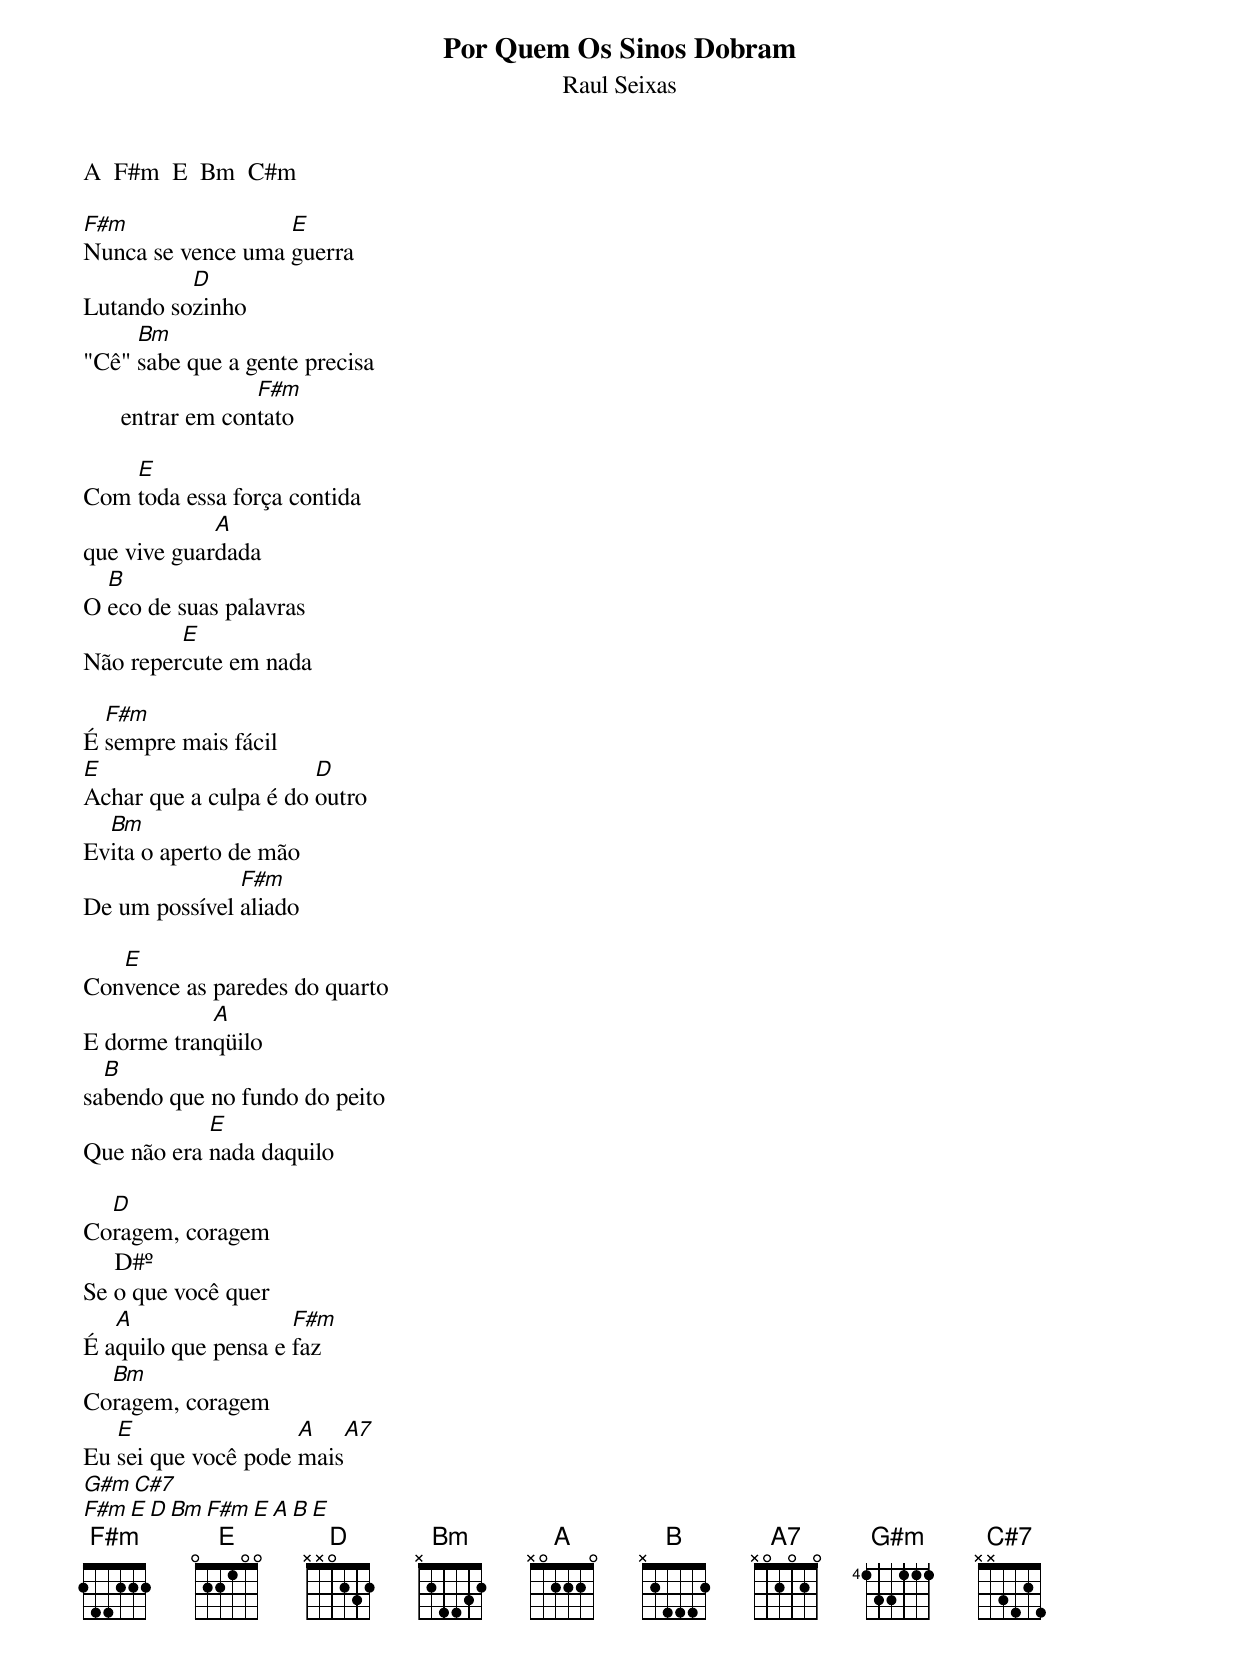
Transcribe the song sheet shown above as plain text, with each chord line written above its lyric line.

Por Quem Os Sinos Dobram
Raul Seixas

A  F#m  E  Bm  C#m

F#m                E
Nunca se vence uma guerra
          D
Lutando sozinho
     Bm
"Cê" sabe que a gente precisa
                   F#m
      entrar em contato

    E
Com toda essa força contida
             A
que vive guardada
  B
O eco de suas palavras
         E
Não repercute em nada

  F#m
É sempre mais fácil
E                      D
Achar que a culpa é do outro
  Bm
Evita o aperto de mão
               F#m
De um possível aliado

   E
Convence as paredes do quarto
            A
E dorme tranqüilo
  B
sabendo que no fundo do peito
            E
Que não era nada daquilo

  D
Coragem, coragem
     D#º
Se o que você quer
   A                 F#m
É aquilo que pensa e faz
  Bm
Coragem, coragem
   E                 A      A7
Eu sei que você pode mais
   G#m C#7
F#m  E  D  Bm  F#m  E  A  B  E
